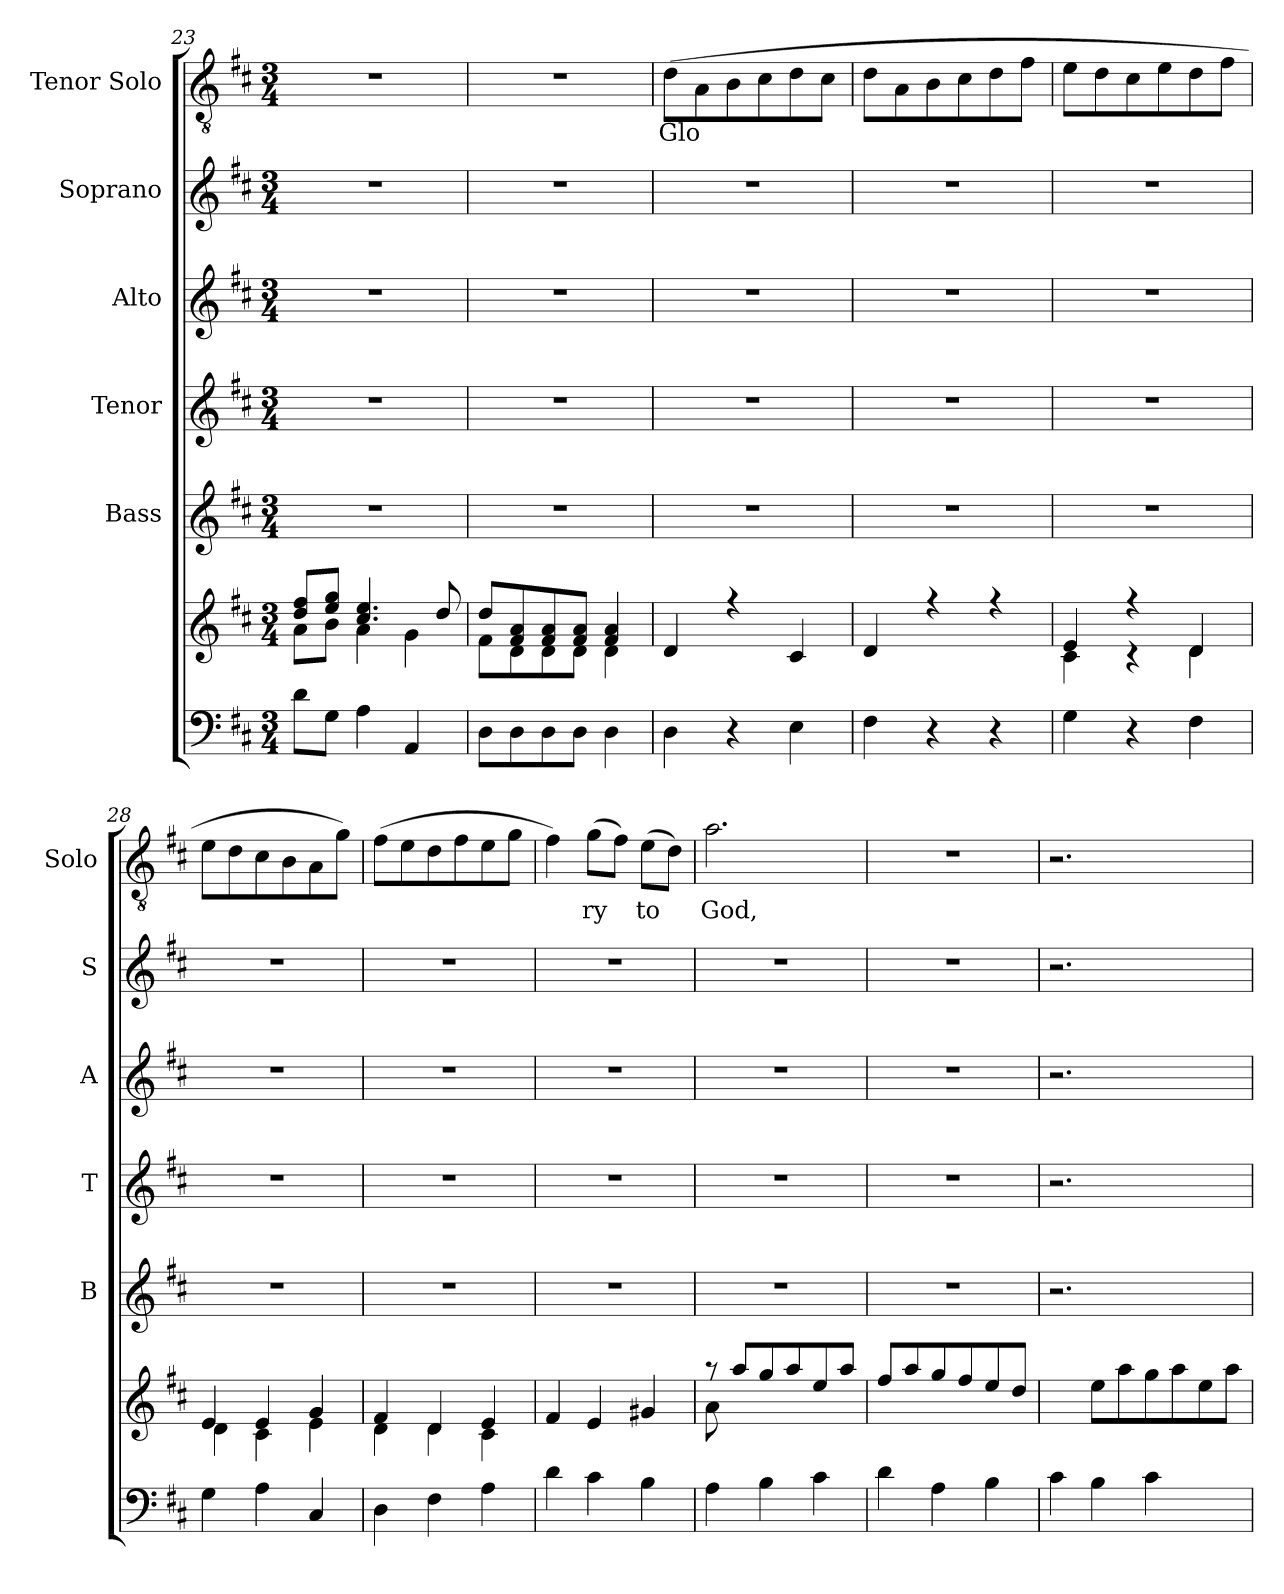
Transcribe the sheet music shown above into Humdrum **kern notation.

**kern	**kern	**kern	**kern	**kern	**kern	**kern	**text
*part7	*part6	*part5	*part4	*part3	*part2	*part1	*part1
*staff7	*staff6	*staff5	*staff4	*staff3	*staff2	*staff1	*staff1
*	*	*I"Bass	*I"Tenor	*I"Alto	*I"Soprano	*I"Tenor Solo	*
*	*	*I'B	*I'T	*I'A	*I'S	*I'Solo	*
*clefF4	*clefG2	*clefG2	*clefG2	*clefG2	*clefG2	*clefGv2	*
*k[f#c#]	*k[f#c#]	*k[f#c#]	*k[f#c#]	*k[f#c#]	*k[f#c#]	*k[f#c#]	*
*D:	*D:	*D:	*D:	*D:	*D:	*D:	*
*M3/4	*M3/4	*M3/4	*M3/4	*M3/4	*M3/4	*M3/4	*
=23	=23	=23	=23	=23	=23	=23	=23
*	*^	*	*	*	*	*	*
8d\L	8dd/ 8ff#/L	8a\L	2.r	2.r	2.r	2.r	2.r	.
8G\J	8ee/ 8gg/J	8b\J	.	.	.	.	.	.
4A\	4.cc#/ 4.ee/	4a\	.	.	.	.	.	.
4AA/	.	4g\	.	.	.	.	.	.
.	8dd/	.	.	.	.	.	.	.
=24	=24	=24	=24	=24	=24	=24	=24	=24
8D\L	8dd/L	8f#\L	2.r	2.r	2.r	2.r	2.r	.
8D\	8f#/ 8a/	8d\	.	.	.	.	.	.
8D\	8f#/ 8a/	8d\	.	.	.	.	.	.
8D\J	8f#/ 8a/J	8d\J	.	.	.	.	.	.
4D\	4f#/ 4a/	4d\	.	.	.	.	.	.
=25	=25	=25	=25	=25	=25	=25	=25	=25
!	!	!LO:N:vis=1	!	!	!	!	!	!LO:LY:b
4D\	4d/	2.ryy	2.r	2.r	2.r	2.r	(>8d\L	Glo­
.	.	.	.	.	.	.	8A\	.
4r	4r	.	.	.	.	.	8B\	.
.	.	.	.	.	.	.	8c#\	.
4E\	4c#/	.	.	.	.	.	8d\	.
.	.	.	.	.	.	.	8c#\J	.
=26	=26	=26	=26	=26	=26	=26	=26	=26
!	!	!LO:N:vis=1	!	!	!	!	!	!
4F#\	4d/	2.ryy	2.r	2.r	2.r	2.r	8d\L	.
.	.	.	.	.	.	.	8A\	.
4r	4r	.	.	.	.	.	8B\	.
.	.	.	.	.	.	.	8c#\	.
4r	4r	.	.	.	.	.	8d\	.
.	.	.	.	.	.	.	8f#\J	.
=27	=27	=27	=27	=27	=27	=27	=27	=27
4G\	4e/	4c#\	2.r	2.r	2.r	2.r	8e\L	.
.	.	.	.	.	.	.	8d\	.
4r	4r	4r	.	.	.	.	8c#\	.
.	.	.	.	.	.	.	8e\	.
4F#\	4d/	4d\	.	.	.	.	8d\	.
.	.	.	.	.	.	.	8f#\J	.
=28	=28	=28	=28	=28	=28	=28	=28	=28
4G\	4e/	4d\	2.r	2.r	2.r	2.r	8e\L	.
.	.	.	.	.	.	.	8d\	.
4A\	4e/	4c#\	.	.	.	.	8c#\	.
.	.	.	.	.	.	.	8B\	.
4C#/	4g/	4e\	.	.	.	.	8A\	.
.	.	.	.	.	.	.	8g\J)	.
!!LO:LB:g=z
=29	=29	=29	=29	=29	=29	=29	=29	=29
4D\	4f#/	4d\	2.r	2.r	2.r	2.r	(>8f#\L	.
.	.	.	.	.	.	.	8e\	.
4F#\	4d/	4d\	.	.	.	.	8d\	.
.	.	.	.	.	.	.	8f#\	.
4A\	4e/	4c#\	.	.	.	.	8e\	.
.	.	.	.	.	.	.	8g\J	.
=30	=30	=30	=30	=30	=30	=30	=30	=30
!	!	!LO:N:vis=1	!	!	!	!	!	!
4d\	4f#/	2.ryy	2.r	2.r	2.r	2.r	4f#\)	.
!	!	!	!	!	!	!	!	!LO:LY:b
4c#\	4e/	.	.	.	.	.	(>8g\L	ry
.	.	.	.	.	.	.	8f#\J)	.
!	!	!	!	!	!	!	!	!LO:LY:b
4B\	4g#X/	.	.	.	.	.	(>8e\L	to
.	.	.	.	.	.	.	8d\J)	.
=31	=31	=31	=31	=31	=31	=31	=31	=31
!	!	!	!	!	!	!	!	!LO:LY:b
4A\	8raa	8a\	2.r	2.r	2.r	2.r	2.a\	God,
.	8aa/L	8ryy	.	.	.	.	.	.
4B\	8gg/	4ryy	.	.	.	.	.	.
.	8aa/	.	.	.	.	.	.	.
4c#\	8ee/	4ryy	.	.	.	.	.	.
.	8aa/J	.	.	.	.	.	.	.
=32	=32	=32	=32	=32	=32	=32	=32	=32
!	!	!LO:N:vis=1	!	!	!	!	!	!
4d\	8ff#/L	2.ryy	2.r	2.r	2.r	2.r	2.r	.
.	8aa/	.	.	.	.	.	.	.
4A\	8gg/	.	.	.	.	.	.	.
.	8ff#/	.	.	.	.	.	.	.
4B\	8ee/	.	.	.	.	.	.	.
.	8dd/J	.	.	.	.	.	.	.
=33	=33	=33	=33	=33	=33	=33	=33	=33
!	!LO:N:vis=1	!	!	!	!	!	!	!
4c#\	2.ryy	4ryy	2.r	2.r	2.r	2.r	2.r	.
4B\	.	8ee\L	.	.	.	.	.	.
.	.	8aa\	.	.	.	.	.	.
4c#\	.	8gg\	.	.	.	.	.	.
.	.	8aa\	.	.	.	.	.	.
4ryy	4ryy	8ee\	4ryy	4ryy	4ryy	4ryy	4ryy	.
.	.	8aa\J	.	.	.	.	.	.
*	*v	*v	*	*	*	*	*	*
=	=	=	=	=	=	=	=
*-	*-	*-	*-	*-	*-	*-	*-
